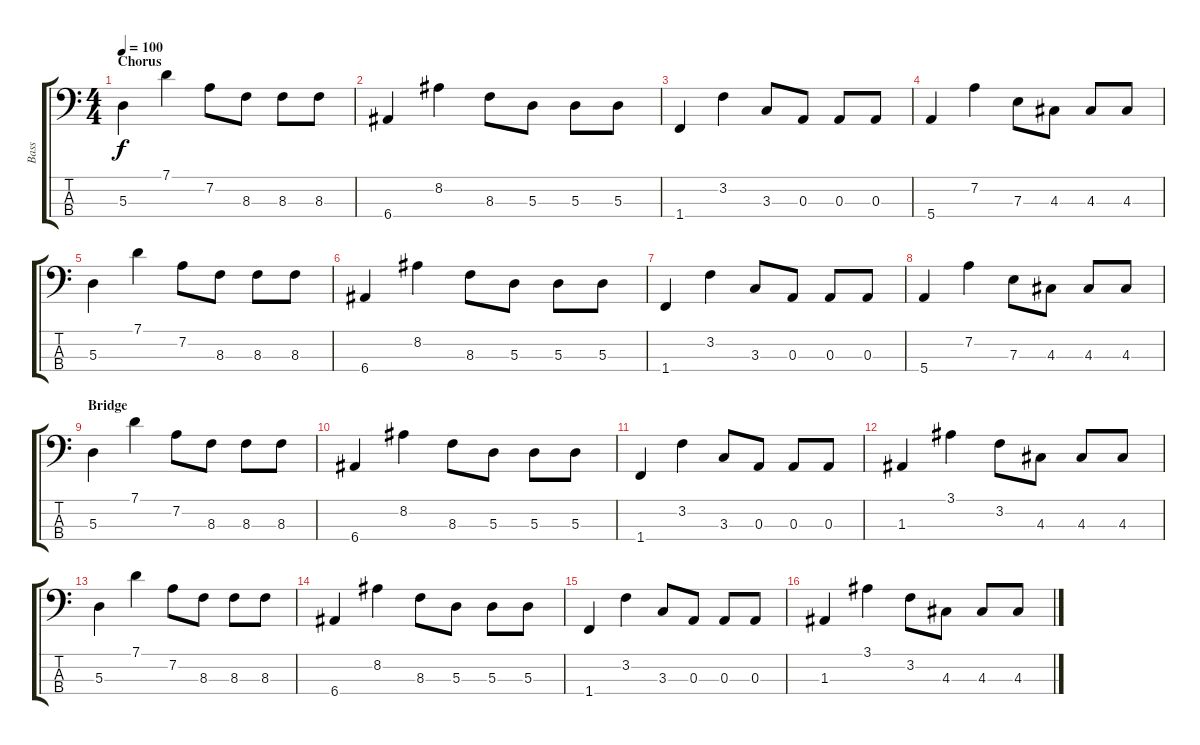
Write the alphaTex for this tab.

\track ("Bass" "Bass") {instrument electricbasspick}
\staff {score tabs}
\tuning (G2 D2 A1 E1) {hide}
\ts (4 4)
\section ("" "Chorus")
\tempo 100
\clef f4
\ks c
5.3.4{dy f} 7.1.4 7.2.8 8.3.8 8.3.8 8.3.8 |
6.4.4 8.2.4 8.3.8 5.3.8 5.3.8 5.3.8 |
1.4.4 3.2.4 3.3.8 0.3.8 0.3.8 0.3.8 |
5.4.4 7.2.4 7.3.8 4.3.8 4.3.8 4.3.8 |
5.3.4 7.1.4 7.2.8 8.3.8 8.3.8 8.3.8 |
6.4.4 8.2.4 8.3.8 5.3.8 5.3.8 5.3.8 |
1.4.4 3.2.4 3.3.8 0.3.8 0.3.8 0.3.8 |
5.4.4 7.2.4 7.3.8 4.3.8 4.3.8 4.3.8 |
\section ("" "Bridge")
5.3.4 7.1.4 7.2.8 8.3.8 8.3.8 8.3.8 |
6.4.4 8.2.4 8.3.8 5.3.8 5.3.8 5.3.8 |
1.4.4 3.2.4 3.3.8 0.3.8 0.3.8 0.3.8 |
1.3.4 3.1.4 3.2.8 4.3.8 4.3.8 4.3.8 |
5.3.4 7.1.4 7.2.8 8.3.8 8.3.8 8.3.8 |
6.4.4 8.2.4 8.3.8 5.3.8 5.3.8 5.3.8 |
1.4.4 3.2.4 3.3.8 0.3.8 0.3.8 0.3.8 |
1.3.4 3.1.4 3.2.8 4.3.8 4.3.8 4.3.8
